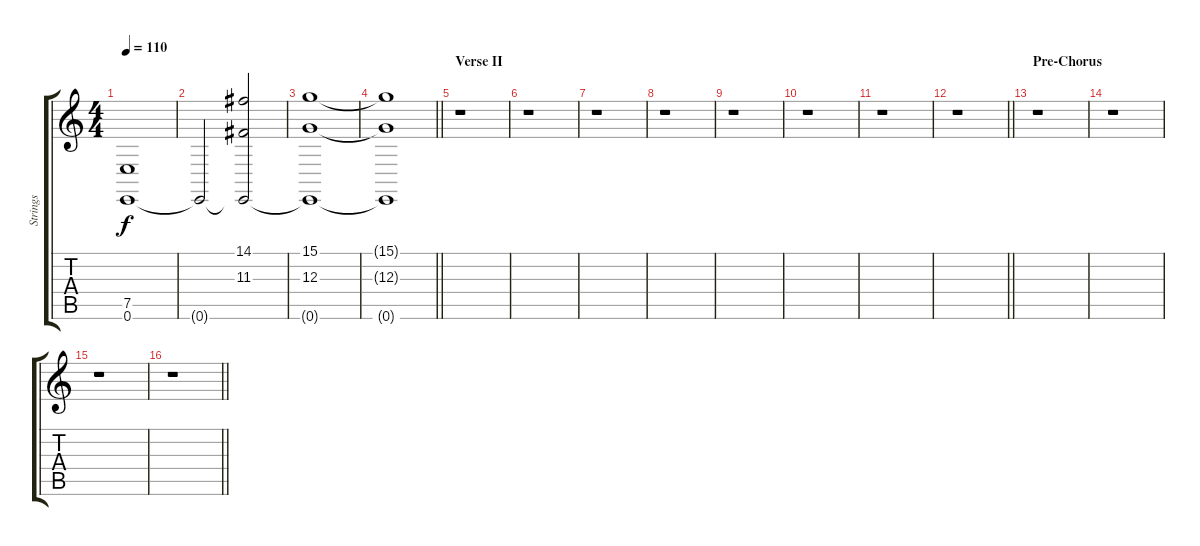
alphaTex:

\track ("Strings" "Strings") {instrument stringensemble2}
\staff {score tabs}
\tuning (E4 B3 G3 D3 A2 E2) {hide}
\ts (4 4)
\tempo 110
\clef g2
\ks c
(7.5 0.6).1{dy f} |
0.6{t}.2 (14.1 11.3 0.6{t}).2 |
(15.1 12.3 0.6{t}).1 |
\barLineRight lightlight
(15.1{t} 12.3{t} 0.6{t}).1 |
\section ("" "Verse II")
r.1 |
r.1 |
r.1 |
r.1 |
r.1 |
r.1 |
r.1 |
\barLineRight lightlight
r.1 |
\section ("" "Pre-Chorus")
r.1 |
r.1 |
r.1 |
\barLineRight lightlight
r.1
